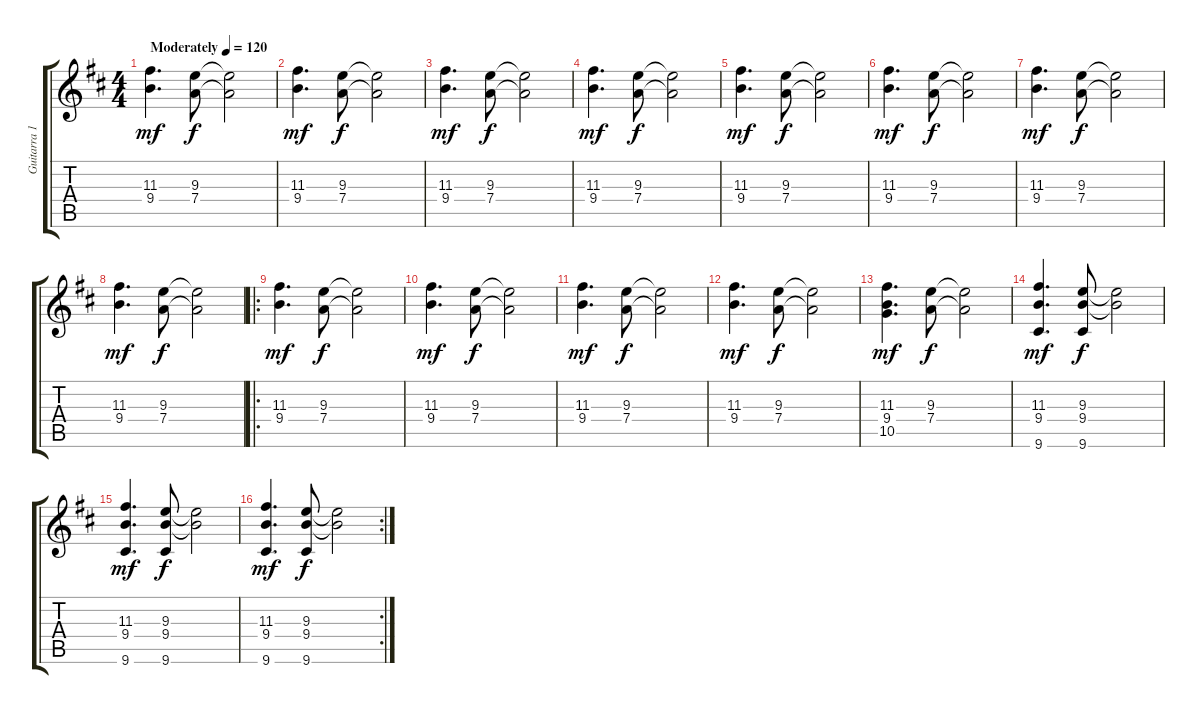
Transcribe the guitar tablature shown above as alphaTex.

\track ("Guitarra 1 Summers" "Guitarra 1") {instrument acousticguitarsteel}
\staff {score tabs}
\tuning (E4 B3 G3 D3 A2 E2) {hide}
\ts (4 4)
\tempo (120 "Moderately")
\clef g2
\ks d
(11.3 9.4).4{d dy mf instrument acousticguitarsteel} (9.3 7.4).8{dy f} (9.3{t} 7.4{t}).2 |
(11.3 9.4).4{d dy mf} (9.3 7.4).8{dy f} (9.3{t} 7.4{t}).2 |
(11.3 9.4).4{d dy mf} (9.3 7.4).8{dy f} (9.3{t} 7.4{t}).2 |
(11.3 9.4).4{d dy mf} (9.3 7.4).8{dy f} (9.3{t} 7.4{t}).2 |
(11.3 9.4).4{d dy mf} (9.3 7.4).8{dy f} (9.3{t} 7.4{t}).2 |
(11.3 9.4).4{d dy mf} (9.3 7.4).8{dy f} (9.3{t} 7.4{t}).2 |
(11.3 9.4).4{d dy mf} (9.3 7.4).8{dy f} (9.3{t} 7.4{t}).2 |
(11.3 9.4).4{d dy mf} (9.3 7.4).8{dy f} (9.3{t} 7.4{t}).2 |
\ro
(11.3 9.4).4{d dy mf} (9.3 7.4).8{dy f} (9.3{t} 7.4{t}).2 |
(11.3 9.4).4{d dy mf} (9.3 7.4).8{dy f} (9.3{t} 7.4{t}).2 |
(11.3 9.4).4{d dy mf} (9.3 7.4).8{dy f} (9.3{t} 7.4{t}).2 |
(11.3 9.4).4{d dy mf} (9.3 7.4).8{dy f} (9.3{t} 7.4{t}).2 |
(11.3 9.4 10.5).4{d dy mf} (9.3 7.4).8{dy f} (9.3{t} 7.4{t}).2 |
(11.3 9.4 9.6).4{d dy mf} (9.3 9.4 9.6).8{dy f} (9.3{t} 9.4{t}).2 |
(11.3 9.4 9.6).4{d dy mf} (9.3 9.4 9.6).8{dy f} (9.3{t} 9.4{t}).2 |
\rc 2
(11.3 9.4 9.6).4{d dy mf} (9.3 9.4 9.6).8{dy f} (9.3{t} 9.4{t}).2
